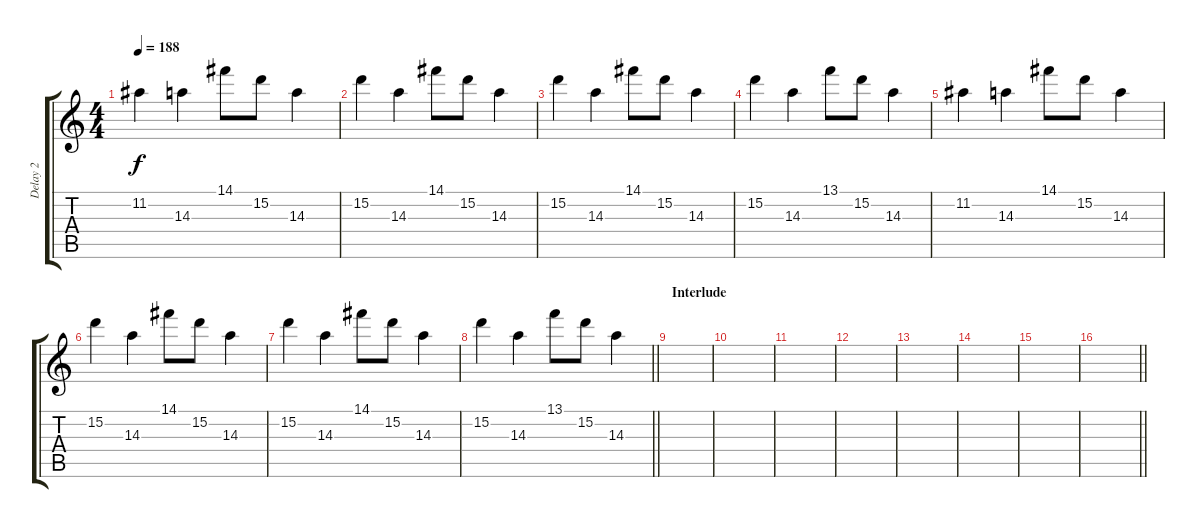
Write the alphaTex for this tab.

\track ("Delay 2" "Delay 2") {instrument electricguitarclean}
\staff {score tabs}
\tuning (E4 B3 G3 D3 A2 E2) {hide}
\ts (4 4)
\tempo 188
\clef g2
\ks c
11.2.4{dy f} 14.3.4 14.1.8 15.2.8 14.3.4 |
15.2.4 14.3.4 14.1.8 15.2.8 14.3.4 |
15.2.4 14.3.4 14.1.8 15.2.8 14.3.4 |
15.2.4 14.3.4 13.1.8 15.2.8 14.3.4 |
11.2.4 14.3.4 14.1.8 15.2.8 14.3.4 |
15.2.4 14.3.4 14.1.8 15.2.8 14.3.4 |
15.2.4 14.3.4 14.1.8 15.2.8 14.3.4 |
\barLineRight lightlight
15.2.4 14.3.4 13.1.8 15.2.8 14.3.4 |
\section ("" "Interlude")
|
|
|
|
|
|
|
\barLineRight lightlight
